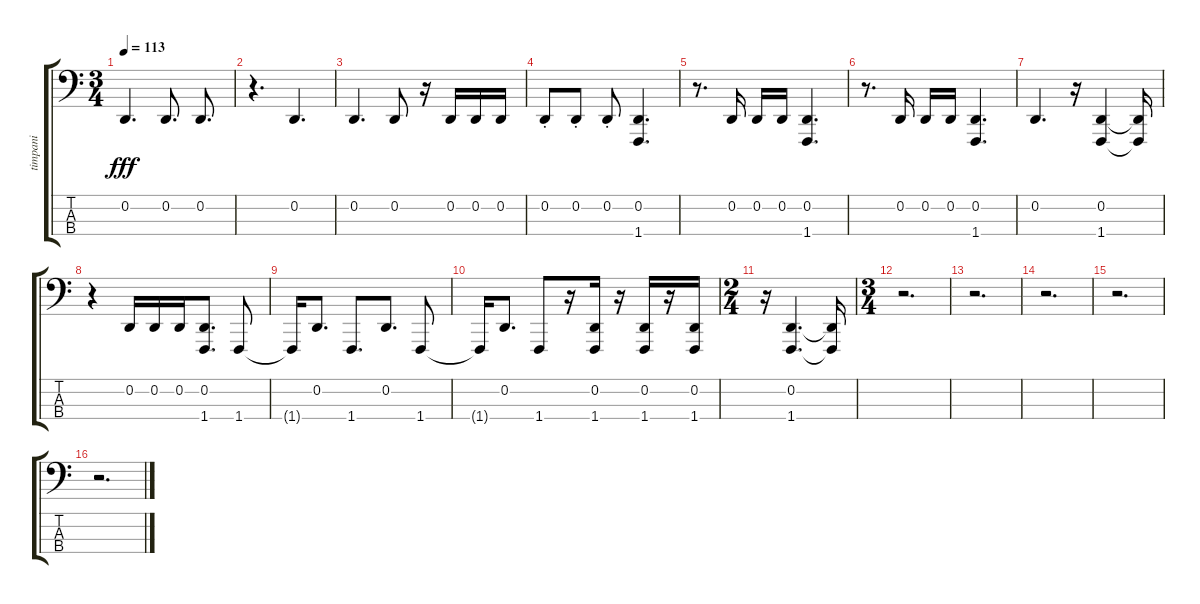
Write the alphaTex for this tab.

\track ("timpani" "timpani") {instrument timpani}
\staff {score tabs}
\tuning (G2 D2 A1 E1) {hide}
\ts (3 4)
\tempo 113
\clef f4
\ks c
0.2.4{d dy fff} 0.2.8{d} 0.2.8{d} |
r.4{d} 0.2.4{d} |
0.2.4{d} 0.2.8 r.16 0.2.16 0.2.16 0.2.16 |
0.2{st}.8 0.2{st}.8 0.2{st}.8 (0.2 1.4).4{d} |
r.8{d} 0.2.16 0.2.16 0.2.16 (0.2 1.4).4{d} |
r.8{d} 0.2.16 0.2.16 0.2.16 (0.2 1.4).4{d} |
0.2.4{d} r.16 (0.2 1.4).4 (0.2{t} 1.4{t}).16 |
r.4 0.2.16 0.2.16 0.2.16 (0.2 1.4).8{d} 1.4.8 |
1.4{t}.16 0.2.8{d} 1.4.8{d} 0.2.8{d} 1.4.8 |
1.4{t}.16 0.2.8{d} 1.4.8 r.16 (0.2 1.4).16 r.16 (0.2 1.4).16 r.16 (0.2 1.4).16 |
\ts (2 4)
r.16 (0.2 1.4).4{d} (0.2{t} 1.4{t}).16 |
\ts (3 4)
r.2{d} |
r.2{d} |
r.2{d} |
r.2{d} |
r.2{d}
